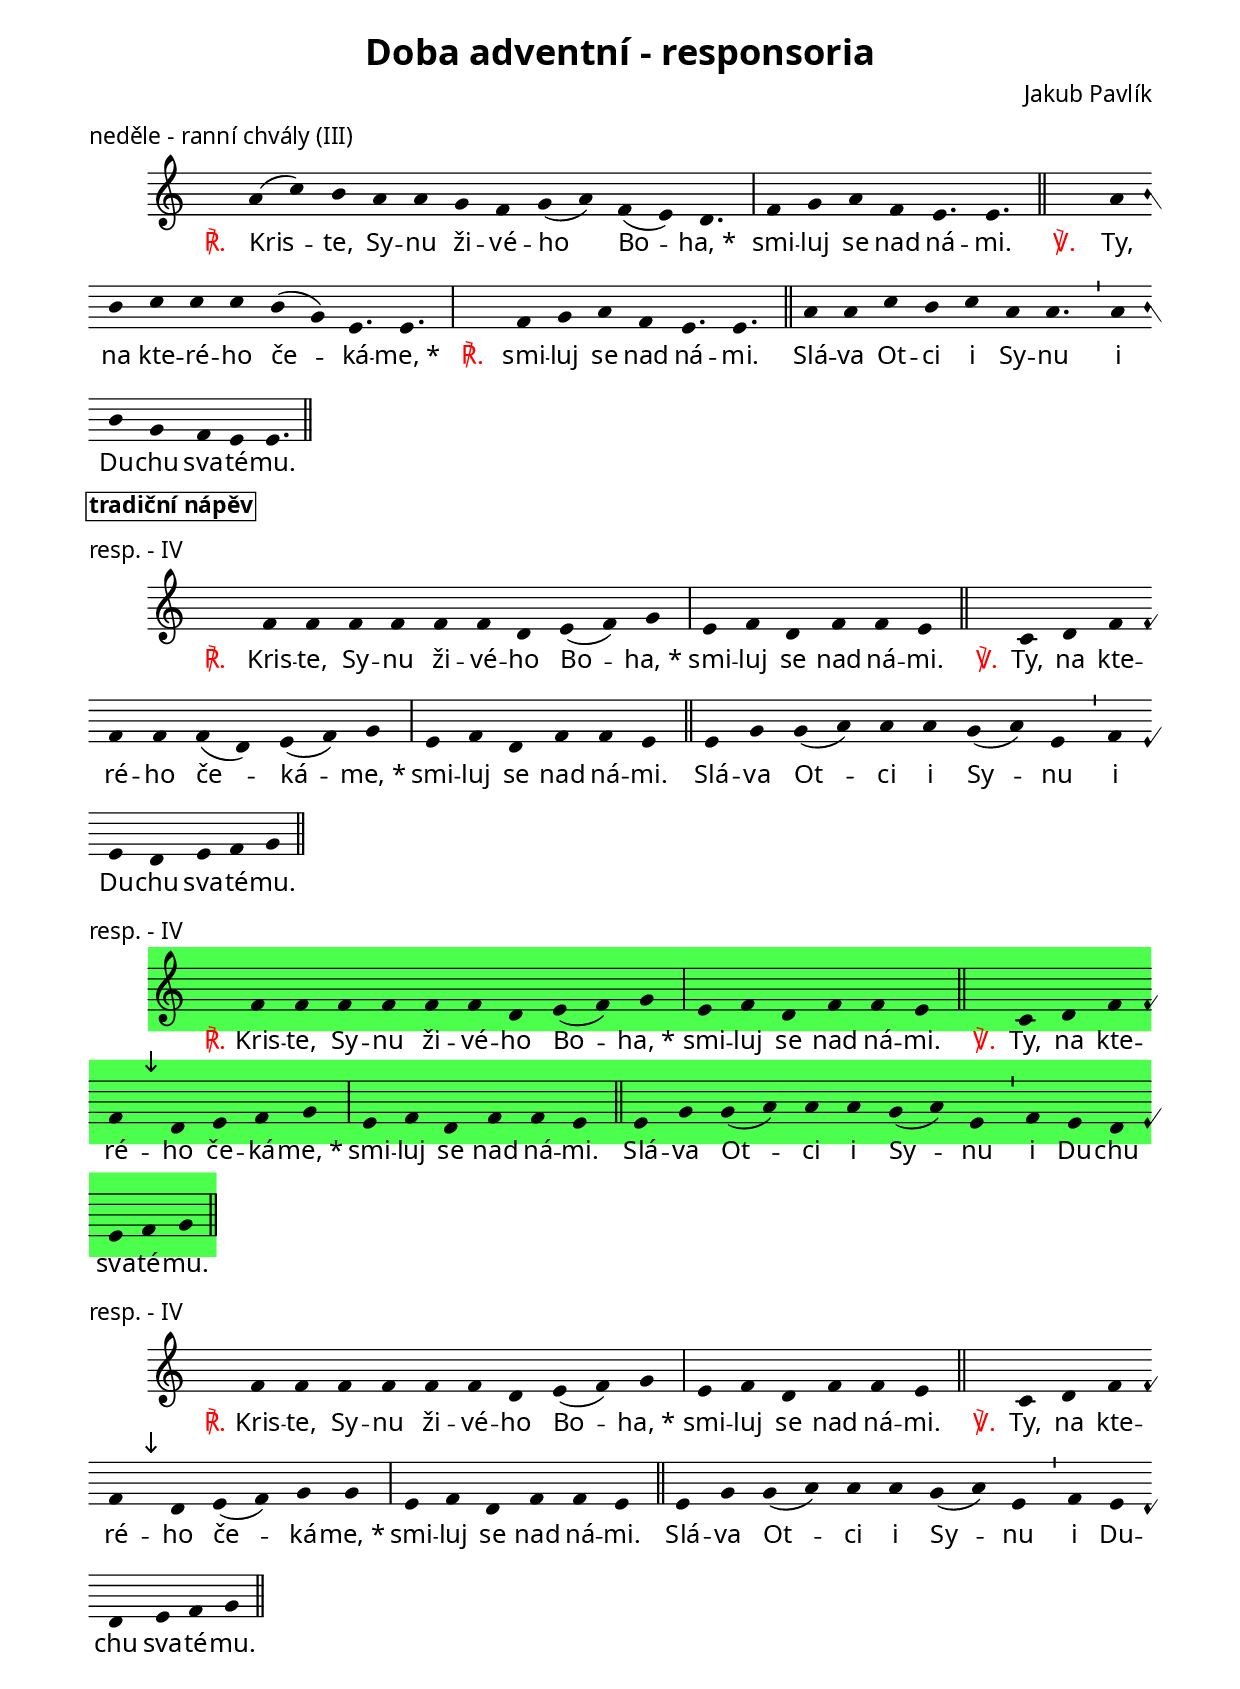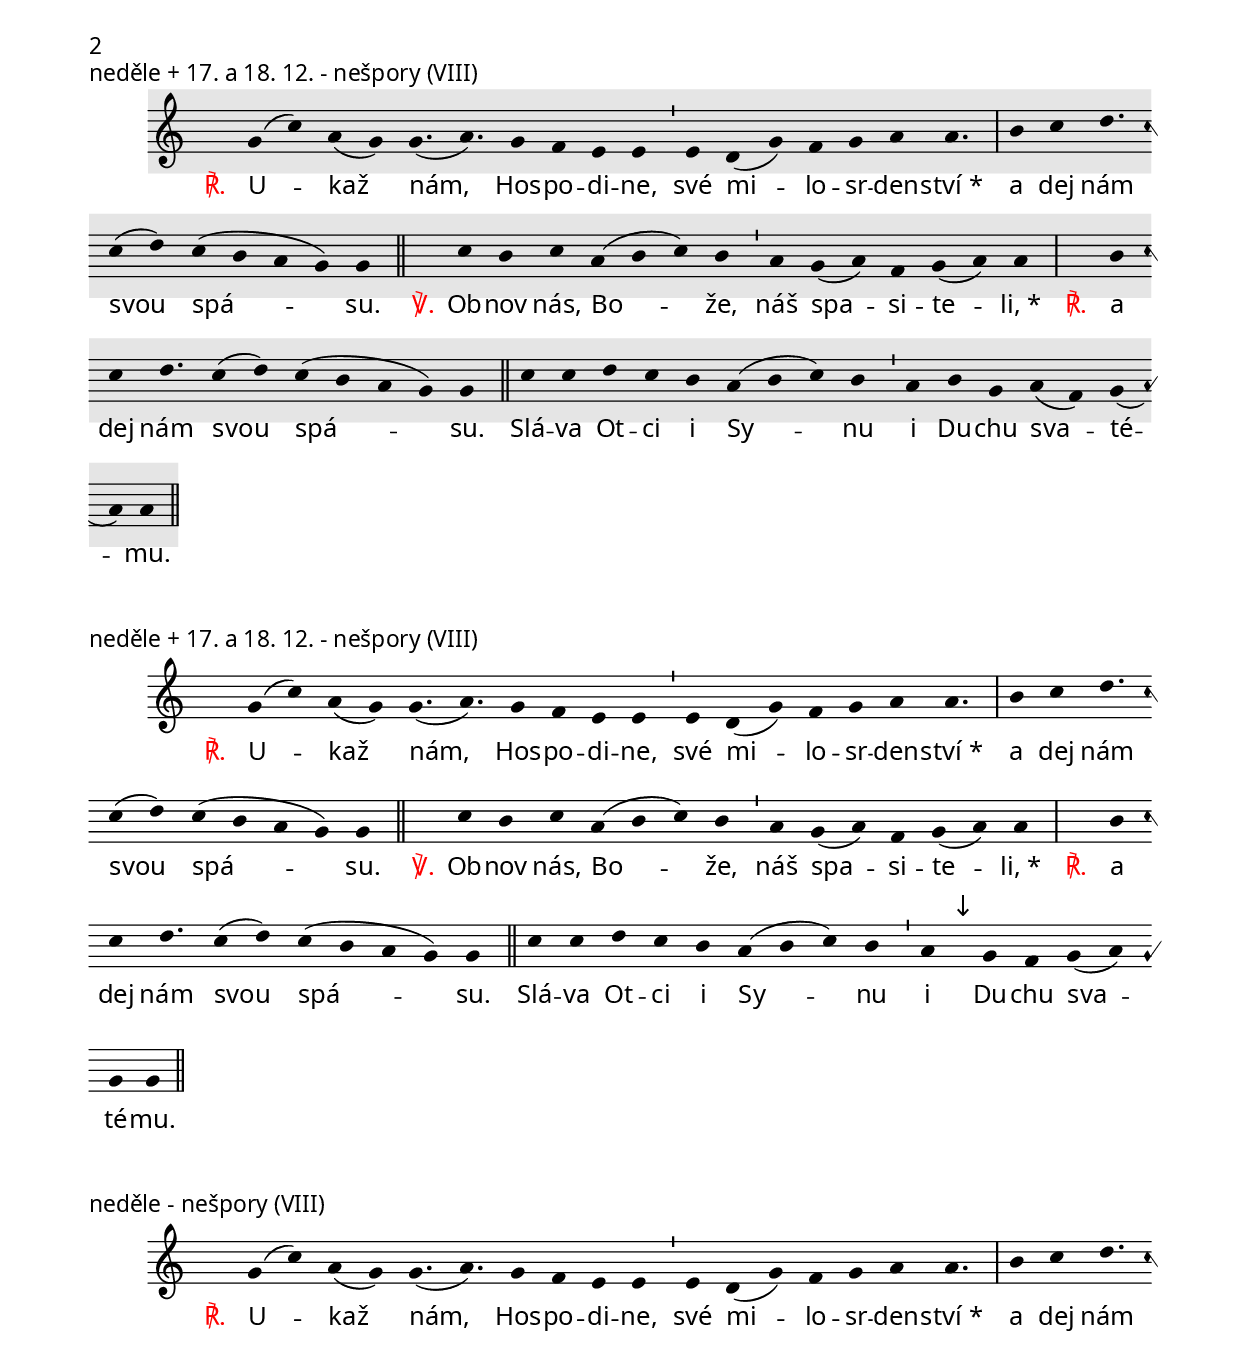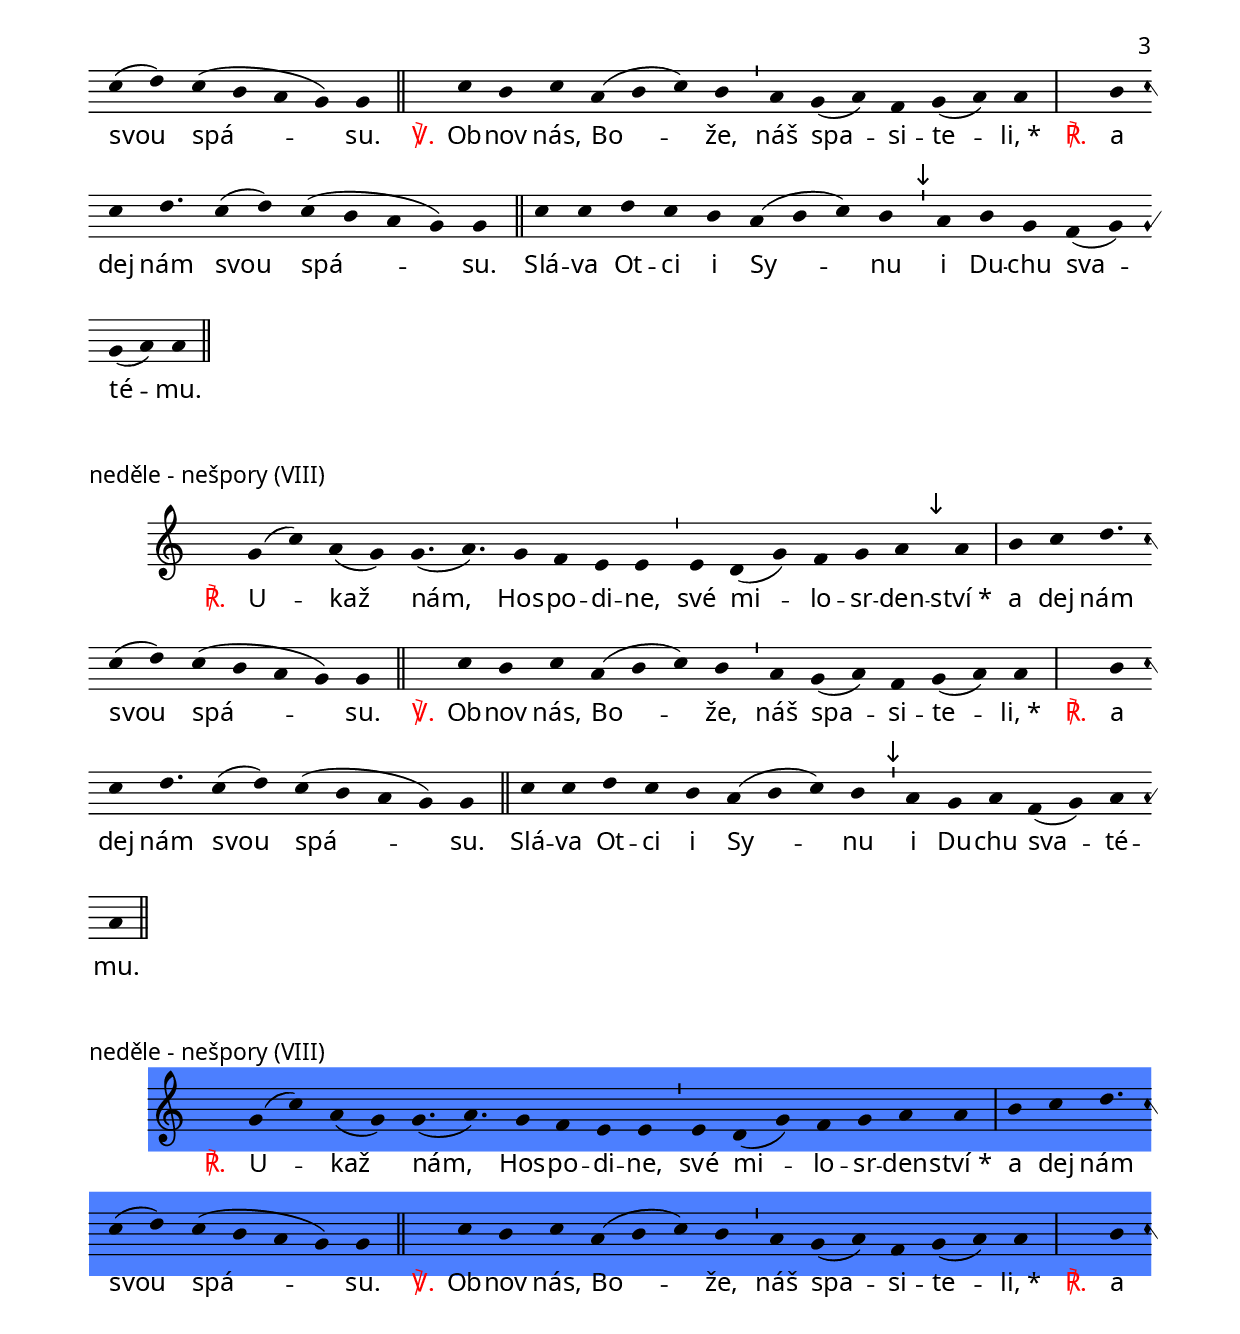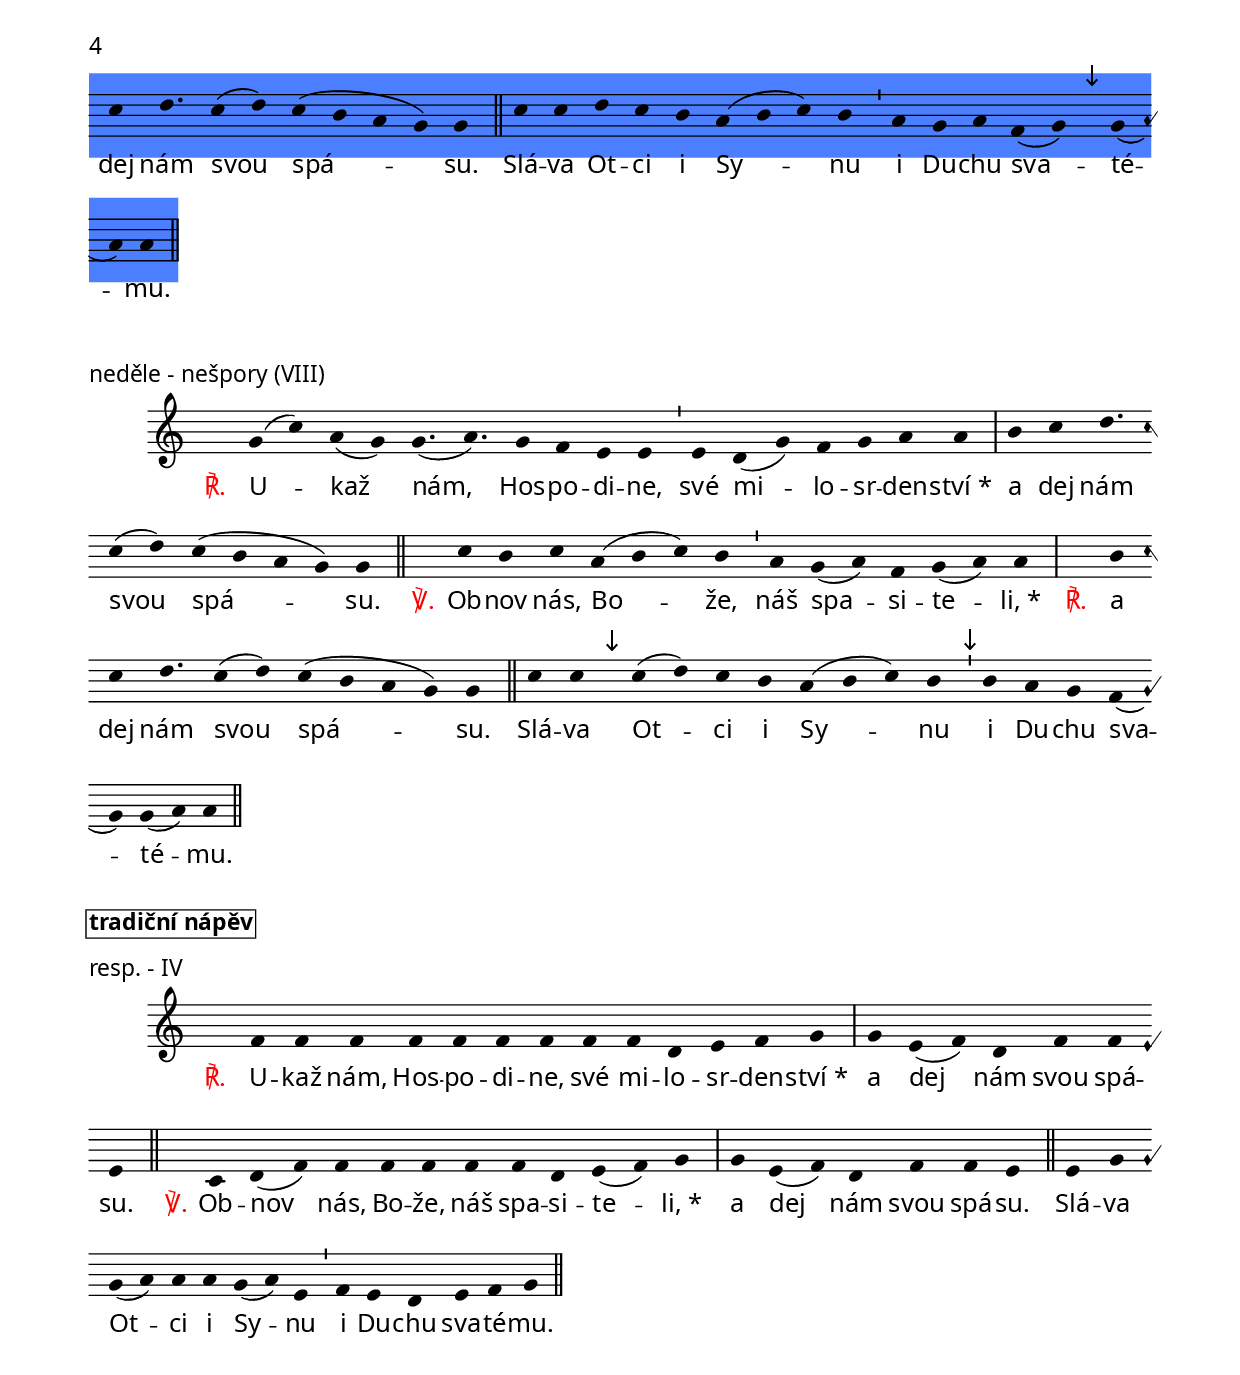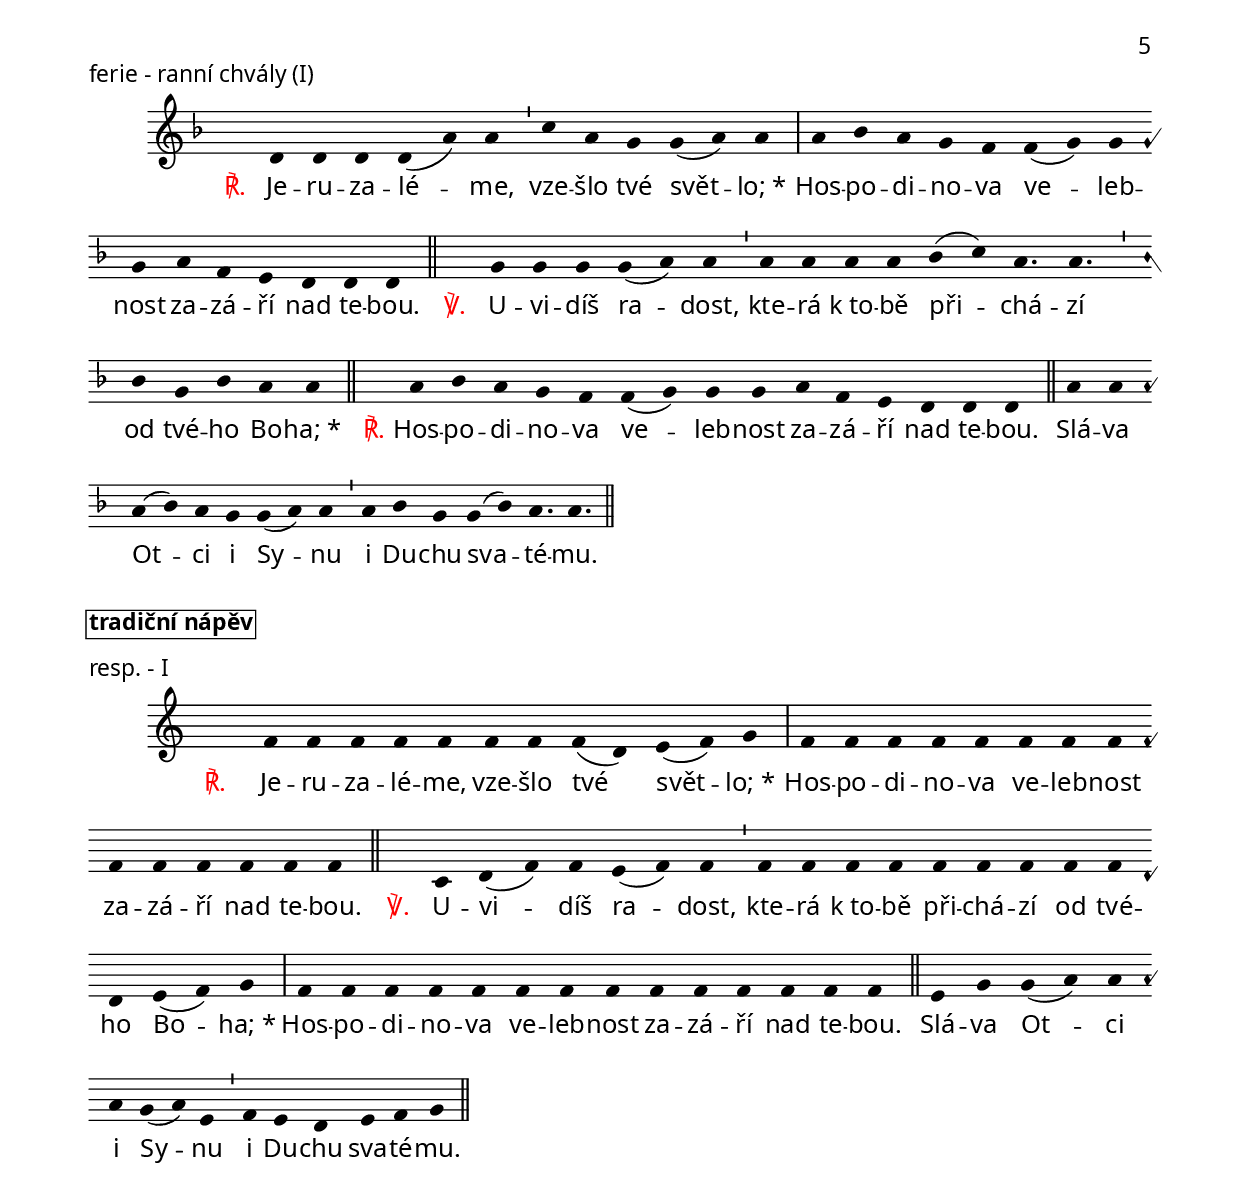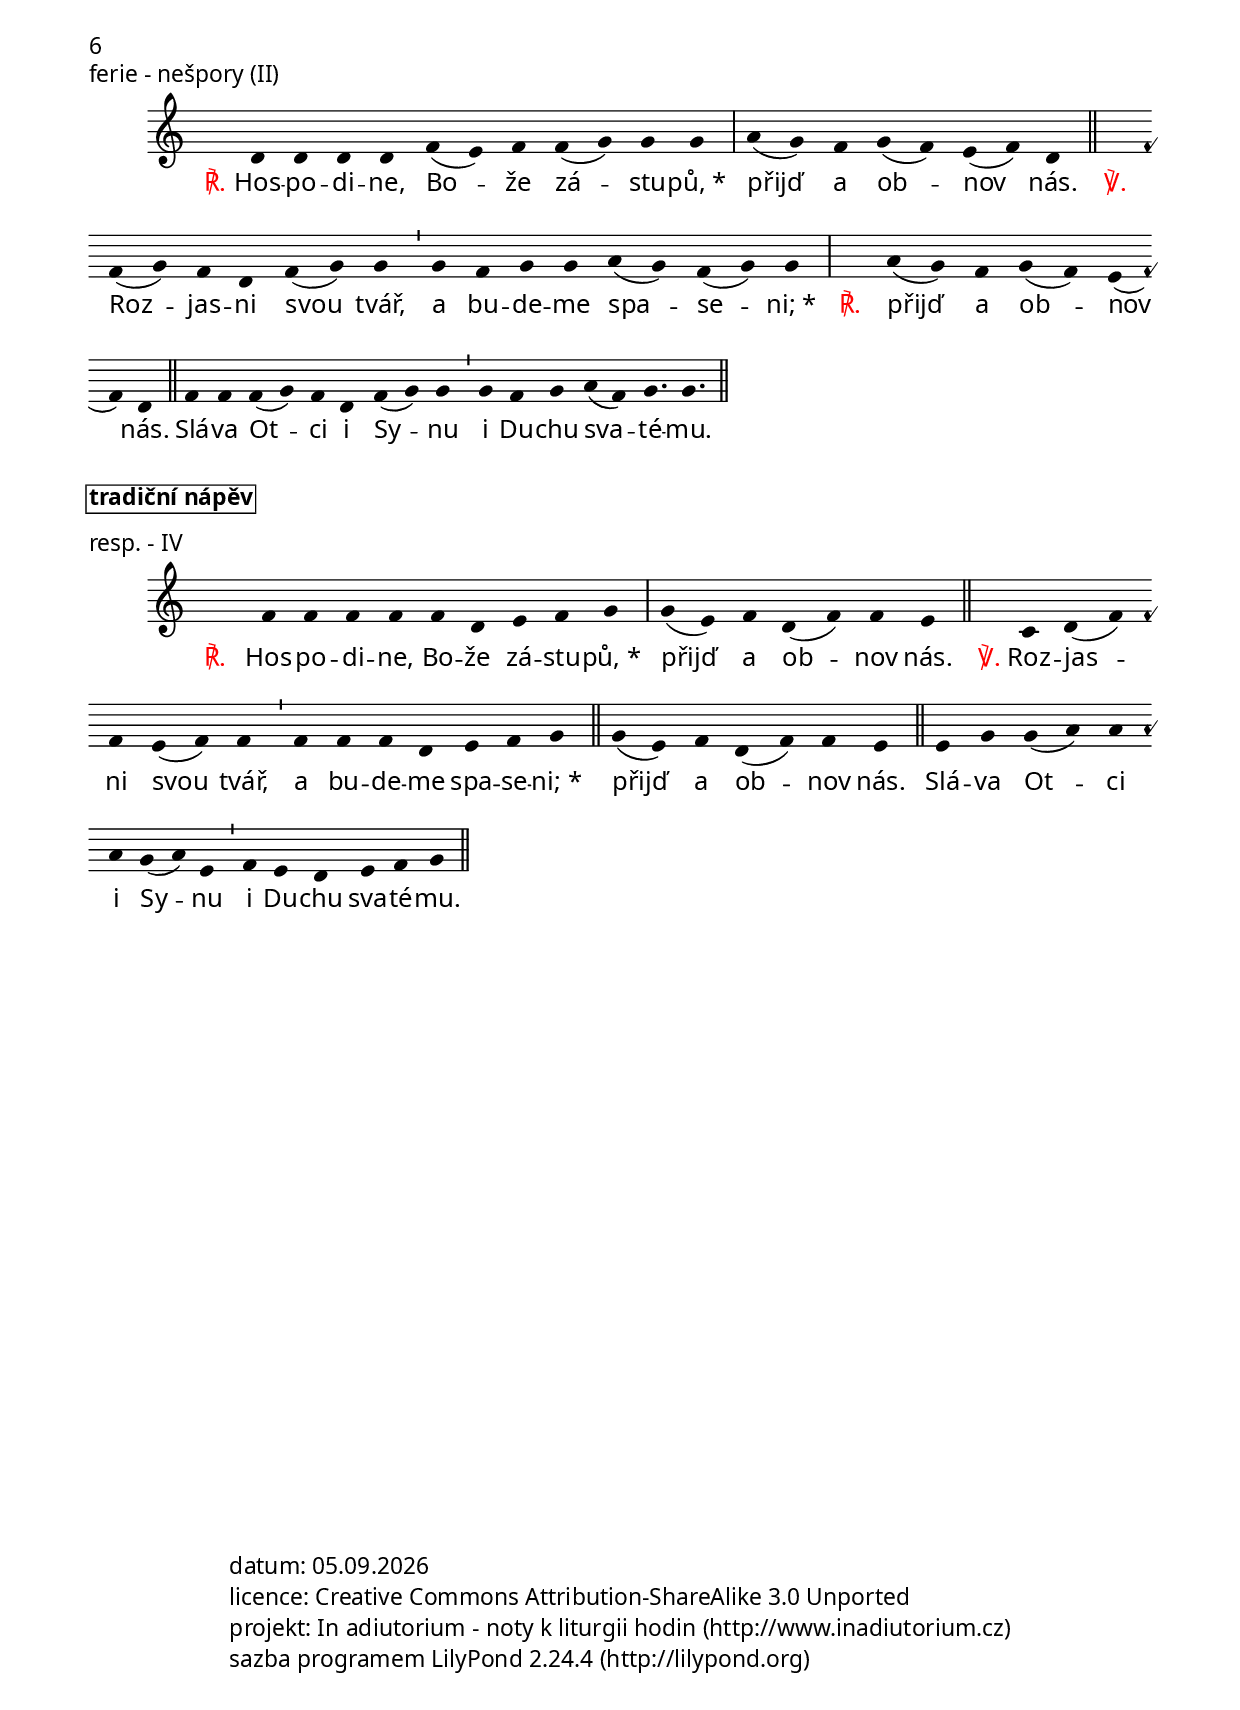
\version "2.14.2"

\header {
  title = "Doba adventní - responsoria"
  composer = "Jakub Pavlík"
}

\paper {
  % neroztahovat noty na celou stranku, ale nechat misto dole:
  ragged-bottom = ##t
}

\include "spolecne.ly"
\include "dilyresponsorii.ly"

%\markup\justify {
%  Následující responsorium využívá melodii podobného responsoria
%  z doby postní a ze žaltáře, ale pozor na druhou část odpovědi,
%  která z melodických důvodů nezačíná na E, ale na F.
%}

% Podstatna cast melodie (krome verse) je zkopirovana
% z responsoria pro dobu postni.
\score {
  \relative c'' {
    \choralniRezim

    \neviditelna a
    a4( c) b a a g f g( a) f( e) d4. \barMax
    f4 g a f e4. e \barFinalis

    \neviditelna a
    a4 b c c c b( g) e4. e \barMax
    \neviditelna e
    f4 g a f e4. e \barFinalis

    a4 a c b c a a4. \barMin
    a4 b g f e e4. \barFinalis
  }
  \addlyrics {
    \Response Kris -- te, Sy -- nu ži -- vé -- ho Bo -- ha,_*
    smi -- luj se nad ná -- mi.

    \Verse Ty, na kte -- ré -- ho če -- ká -- me,_*
    \Response smi -- luj se nad ná -- mi.
    \textRespDoxologie
  }
  \header {
    quid = "resp."
    modus = "III"
    piece = "neděle - ranní chvály (III)"
    id = "ne-rch"
  }
}

\markup\nadpisSkupiny "tradiční nápěv"

\score {
  \relative c' {
    \choralniRezim

    % R
    \neviditelna f
    f4 f f f f f d e( f) g \barMax
    e f d f f e \barFinalis
    % V
    \neviditelna e
    c d f f f f( d) e( f) g \barMax
    % R
    e f d f f e \barFinalis
    % Slava
    \respIVdoxologie \barFinalis
  }
  \addlyrics {
    \Response Kris -- te, Sy -- nu ži -- vé -- ho Bo -- ha,_*
    smi -- luj se nad ná -- mi.

    \Verse Ty, na kte -- ré -- ho če -- ká -- me,_*
    smi -- luj se nad ná -- mi.
    \textRespDoxologie
  }
  \header {
    quid = "resp."
    modus = "IV"
    id = "ne-rch"
    piece = \markup {\sestavTitulekResp}
  }
}

\score {
  \relative c' {
    \zvyraznovacZeleny
    \choralniRezim

    % R
    \neviditelna f
    f4 f f f f f d e( f) g \barMax
    e f d f f e \barFinalis
    % V
    \neviditelna e
    c d f f \mark\sipka d e f g \barMax
    % R
    e f d f f e \barFinalis
    % Slava
    \respIVdoxologie \barFinalis
  }
  \addlyrics {
    \Response Kris -- te, Sy -- nu ži -- vé -- ho Bo -- ha,_*
    smi -- luj se nad ná -- mi.

    \Verse Ty, na kte -- ré -- ho če -- ká -- me,_*
    smi -- luj se nad ná -- mi.
    \textRespDoxologie
  }
  \header {
    quid = "resp."
    modus = "IV"
    id = "ne-rch"
    piece = \markup {\sestavTitulekResp}
  }
}

\score {
  \relative c' {
    \choralniRezim

    % R
    \neviditelna f
    f4 f f f f f d e( f) g \barMax
    e f d f f e \barFinalis
    % V
    \neviditelna e
    c d f f \mark\sipka d e( f) g g \barMax
    % R
    e f d f f e \barFinalis
    % Slava
    \respIVdoxologie \barFinalis
  }
  \addlyrics {
    \Response Kris -- te, Sy -- nu ži -- vé -- ho Bo -- ha,_*
    smi -- luj se nad ná -- mi.

    \Verse Ty, na kte -- ré -- ho če -- ká -- me,_*
    smi -- luj se nad ná -- mi.
    \textRespDoxologie
  }
  \header {
    quid = "resp."
    modus = "IV"
    id = "ne-rch"
    piece = \markup {\sestavTitulekResp}
  }
}

\pageBreak

\score {
  \relative c'' {
    \zvyraznovacSedy
    \choralniRezim

    % R
    \neviditelna g
    g4( c) a( g) g4.( a) g4 f e e \barMin
    e d( g) f g a a4. \barMax
    b4 c d4. c4( d) c( b a g) g \barFinalis
    % V
    \neviditelna b
    c4 b c a(b c) b \barMin
    a g( a) f g( a) a \barMax
    % R
    \neviditelna b
    b4 c d4. c4( d) c( b a g) g \barFinalis
    % Slava
    c4 c d c b a( b c) b \barMin
    a b g a( f) g( a) a \barFinalis
  }
  \addlyrics {
    \Response U -- kaž nám, Hos -- po -- di -- ne, své mi -- lo -- sr -- den -- ství_*
    a dej nám svou spá -- su.
    \Verse Ob -- nov nás, Bo -- že, náš spa -- si -- te -- li,_*
    \Response a dej nám svou spá -- su.
    \textRespDoxologie
  }
  \header {
    quid = "resp."
    modus = "VIII"
    piece = "neděle + 17. a 18. 12. - nešpory (VIII)"
    id = "ne-ne"
  }
}

\score {
  \relative c'' {
    \choralniRezim

    % R
    \neviditelna g
    g4( c) a( g) g4.( a) g4 f e e \barMin
    e d( g) f g a a4. \barMax
    b4 c d4. c4( d) c( b a g) g \barFinalis
    % V
    \neviditelna b
    c4 b c a(b c) b \barMin
    a g( a) f g( a) a \barMax
    % R
    \neviditelna b
    b4 c d4. c4( d) c( b a g) g \barFinalis
    % Slava
    c4 c d c b a( b c) b \barMin
    a \mark\sipka g f g( a) g g \barFinalis
  }
  \addlyrics {
    \Response U -- kaž nám, Hos -- po -- di -- ne, své mi -- lo -- sr -- den -- ství_*
    a dej nám svou spá -- su.
    \Verse Ob -- nov nás, Bo -- že, náš spa -- si -- te -- li,_*
    \Response a dej nám svou spá -- su.
    \textRespDoxologie
  }
  \header {
    quid = "resp."
    modus = "VIII"
    piece = "neděle + 17. a 18. 12. - nešpory (VIII)"
    id = "ne-ne"
  }
}

\score {
  \relative c'' {
    \choralniRezim

    % R
    \neviditelna g
    g4( c) a( g) g4.( a) g4 f e e \barMin
    e d( g) f g a a4. \barMax
    b4 c d4. c4( d) c( b a g) g \barFinalis
    % V
    \neviditelna b
    c4 b c a(b c) b \barMin
    a g( a) f g( a) a \barMax
    % R
    \neviditelna b
    b4 c d4. c4( d) c( b a g) g \barFinalis
    % Slava
    c4 c d c b a( b c) b \barMin
    \mark\sipka a b g f( g) g( a) a \barFinalis
  }
  \addlyrics {
    \Response U -- kaž nám, Hos -- po -- di -- ne, své mi -- lo -- sr -- den -- ství_*
    a dej nám svou spá -- su.
    \Verse Ob -- nov nás, Bo -- že, náš spa -- si -- te -- li,_*
    \Response a dej nám svou spá -- su.
    \textRespDoxologie
  }
  \header {
    quid = "resp."
    modus = "VIII"
    titulus = "neděle - nešpory"
    piece = \markup\sestavTitulekRespII
    id = "ne-ne"
  }
}

\score {
  \relative c'' {
    \choralniRezim

    % R
    \neviditelna g
    g4( c) a( g) g4.( a) g4 f e e \barMin
    e d( g) f g a \mark\sipka a \barMax
    b4 c d4. c4( d) c( b a g) g \barFinalis
    % V
    \neviditelna b
    c4 b c a(b c) b \barMin
    a g( a) f g( a) a \barMax
    % R
    \neviditelna b
    b4 c d4. c4( d) c( b a g) g \barFinalis
    % Slava
    c4 c d c b a( b c) b \barMin
    \mark\sipka a g a f( g) a a \barFinalis
  }
  \addlyrics {
    \Response U -- kaž nám, Hos -- po -- di -- ne, své mi -- lo -- sr -- den -- ství_*
    a dej nám svou spá -- su.
    \Verse Ob -- nov nás, Bo -- že, náš spa -- si -- te -- li,_*
    \Response a dej nám svou spá -- su.
    \textRespDoxologie
  }
  \header {
    quid = "resp."
    modus = "VIII"
    titulus = "neděle - nešpory"
    piece = \markup\sestavTitulekRespII
    id = "ne-ne"
  }
}

\score {
  \relative c'' {
    \zvyraznovacModry
    \choralniRezim

    % R
    \neviditelna g
    g4( c) a( g) g4.( a) g4 f e e \barMin
    e d( g) f g a a \barMax
    b4 c d4. c4( d) c( b a g) g \barFinalis
    % V
    \neviditelna b
    c4 b c a(b c) b \barMin
    a g( a) f g( a) a \barMax
    % R
    \neviditelna b
    b4 c d4. c4( d) c( b a g) g \barFinalis
    % Slava
    c4 c d c b a( b c) b \barMin
    a g a f( g) \mark\sipka g( a) a \barFinalis
  }
  \addlyrics {
    \Response U -- kaž nám, Hos -- po -- di -- ne, své mi -- lo -- sr -- den -- ství_*
    a dej nám svou spá -- su.
    \Verse Ob -- nov nás, Bo -- že, náš spa -- si -- te -- li,_*
    \Response a dej nám svou spá -- su.
    \textRespDoxologie
  }
  \header {
    quid = "resp."
    modus = "VIII"
    titulus = "neděle - nešpory"
    piece = \markup\sestavTitulekRespII
    id = "ne-ne"
  }
}

\score {
  \relative c'' {
    \choralniRezim

    % R
    \neviditelna g
    g4( c) a( g) g4.( a) g4 f e e \barMin
    e d( g) f g a a \barMax
    b4 c d4. c4( d) c( b a g) g \barFinalis
    % V
    \neviditelna b
    c4 b c a(b c) b \barMin
    a g( a) f g( a) a \barMax
    % R
    \neviditelna b
    b4 c d4. c4( d) c( b a g) g \barFinalis
    % Slava
    c4 c \mark\sipka c( d) c b a( b c) b \barMin
    \mark\sipka b a g f( g) g( a) a \barFinalis
  }
  \addlyrics {
    \Response U -- kaž nám, Hos -- po -- di -- ne, své mi -- lo -- sr -- den -- ství_*
    a dej nám svou spá -- su.
    \Verse Ob -- nov nás, Bo -- že, náš spa -- si -- te -- li,_*
    \Response a dej nám svou spá -- su.
    \textRespDoxologie
  }
  \header {
    quid = "resp."
    modus = "VIII"
    titulus = "neděle - nešpory"
    piece = \markup\sestavTitulekRespII
    id = "ne-ne"
  }
}

\markup\nadpisSkupiny "tradiční nápěv"

\score {
  \relative c' {
    \choralniRezim

    % R
    \neviditelna f
    f f f f f f f f f d e f g \barMax
    g e( f) d f f e \barFinalis
    % V
    \neviditelna e
    c4 d( f) f f f f f d e( f) g \barMax
    % R
    g e( f) d f f e \barFinalis
    % Slava
    \respIVdoxologie \barFinalis
  }
  \addlyrics {
    \Response U -- kaž nám, Hos -- po -- di -- ne, své mi -- lo -- sr -- den -- ství_*
    a dej nám svou spá -- su.
    \Verse Ob -- nov nás, Bo -- že, náš spa -- si -- te -- li,_*
    a dej nám svou spá -- su.
    \textRespDoxologie
  }
  \header {
    quid = "resp."
    modus = "IV"
    id = "ne-rch"
    piece = \markup {\sestavTitulekResp}
  }
}

\pageBreak

\score {
  \relative c' {
    \choralniRezim
    \key f \major

    % R
    \neviditelna d
    d4 d d d( a') a \barMin c a g g( a) a \barMax
    a bes a g f f( g) g g a f e d d d \barFinalis
    % V
    \neviditelna g
    g4 g g g( a) a \barMin a a a a bes( c) a4. a \barMin
    bes4 g bes a a \barFinalis
    % R
    \neviditelna a
    a bes a g f f( g) g g a f e d d d \barFinalis
    % Slava
    a'4 a a( bes) a g g( a) a \barMin a bes g g( bes) a4. a \barFinalis
  }
  \addlyrics {
    \Response Je -- ru -- za -- lé -- me, vze -- šlo tvé svět -- lo;_*
    Hos -- po -- di -- no -- va ve -- leb -- nost za -- zá -- ří nad te -- bou.
    \Verse U -- vi -- díš ra -- dost, kte -- rá k_to -- bě při -- chá -- zí od tvé -- ho Bo -- ha;_*
    \Response Hos -- po -- di -- no -- va ve -- leb -- nost za -- zá -- ří nad te -- bou.
    \textRespDoxologie
  }
  \header {
    quid = "resp."
    modus = "I"
    piece = "ferie - ranní chvály (I)"
    id = "fe-rch"
  }
}

\markup\nadpisSkupiny "tradiční nápěv"

\score {
  \relative c' {
    \choralniRezim

    % R
    \neviditelna f
    f4 f f f f f f f( d) e( f) g \barMax
    \repeat unfold 14 { f } \barFinalis
    % V
    \neviditelna c
    c d( f) f e( f) f \barMin
    f f f f f f f f f d e( f) g \barMax
    % R
    \repeat unfold 14 { f } \barFinalis
    % Slava
    \respIVdoxologie \barFinalis
  }
  \addlyrics {
    \Response Je -- ru -- za -- lé -- me, vze -- šlo tvé svět -- lo;_*
    Hos -- po -- di -- no -- va ve -- leb -- nost za -- zá -- ří nad te -- bou.
    \Verse U -- vi -- díš ra -- dost,
    kte -- rá k_to -- bě při -- chá -- zí od tvé -- ho Bo -- ha;_*
    Hos -- po -- di -- no -- va ve -- leb -- nost za -- zá -- ří nad te -- bou.
    \textRespDoxologie
  }
  \header {
    quid = "resp."
    modus = "I"
    id = "ne-rch"
    piece = \markup {\sestavTitulekResp}
  }
}

\pageBreak

\score {
  \relative c' {
    \choralniRezim

    % R
    \neviditelna d
    d4 d d d f( e) f f( g) g g \barMax
    a( g) f g( f) e( f) d \barFinalis
    % V
    \neviditelna f
    f4( g) f d f( g) g \barMin g f g g a( g) f( g) g \barMax
    % R
    \neviditelna g
    a( g) f g( f) e( f) d \barFinalis
    % Slava
    f4 f f( g) f d f( g) g \barMin g f g a( f) g4. g \barFinalis
  }
  \addlyrics {
    \Response Hos -- po -- di -- ne, Bo -- že zá -- stu -- pů,_*
    přijď a ob -- nov nás.
    \Verse Roz -- jas -- ni svou tvář, a bu -- de -- me spa -- se -- ni;_*
    \Response přijď a ob -- nov nás.
    \textRespDoxologie
  }
  \header {
    quid = "resp."
    modus = "II"
    piece = "ferie - nešpory (II)"
    id = "fe-ne"
  }
}

\markup\nadpisSkupiny "tradiční nápěv"

\score {
  \relative c' {
    \choralniRezim

    % R
    \neviditelna f
    f4 f f f f d e f g \barMax
    g( e) f d( f) f e \barFinalis
    % V
    \neviditelna f
    c d( f) f e( f) f \barMin f f f d e f g \barFinalis
    % R
    g( e) f d( f) f e \barFinalis
    % Slava
    \respIVdoxologie \barFinalis
  }
  \addlyrics {
    \Response Hos -- po -- di -- ne, Bo -- že zá -- stu -- pů,_*
    přijď a ob -- nov nás.
    \Verse Roz -- jas -- ni svou tvář, a bu -- de -- me spa -- se -- ni;_*
    přijď a ob -- nov nás.
    \textRespDoxologie
  }
  \header {
    quid = "resp."
    modus = "IV"
    id = "ne-rch"
    piece = \markup {\sestavTitulekResp}
  }
}